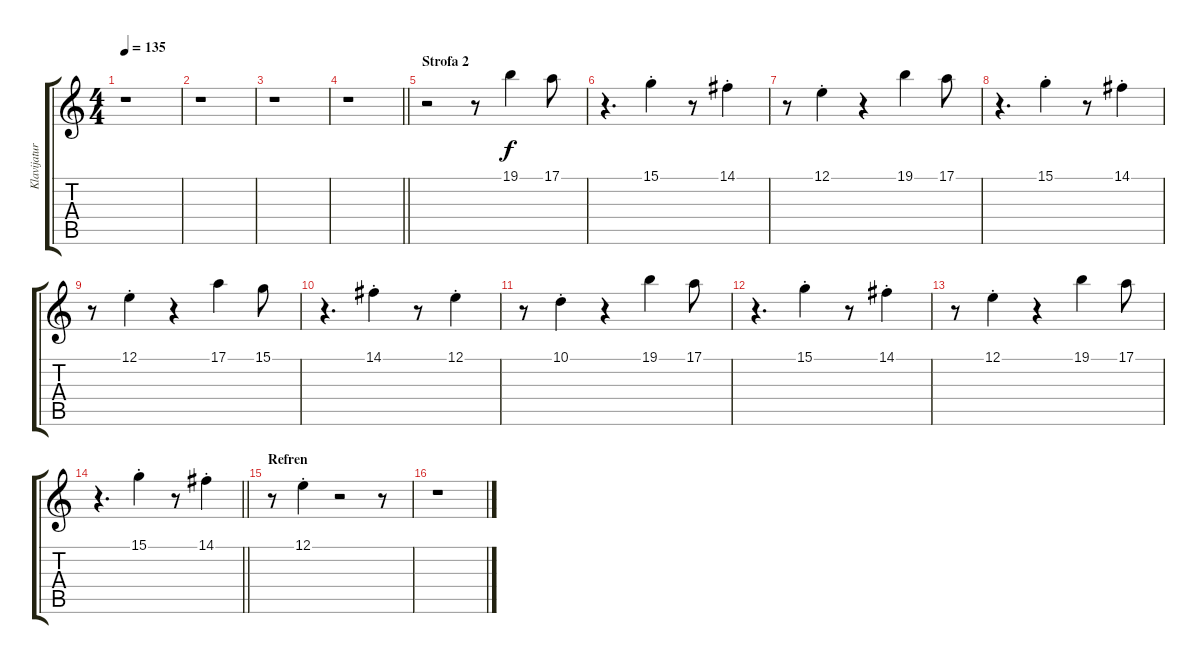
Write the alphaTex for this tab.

\track ("Klavijature 2" "Klavijatur") {instrument choiraahs}
\staff {score tabs}
\tuning (E4 B3 G3 D3 A2 E2) {hide}
\ts (4 4)
\tempo 135
\clef g2
\ks c
r.1{dy f} |
r.1 |
r.1 |
\barLineRight lightlight
r.1 |
\section ("" "Strofa 2")
r.2 r.8 19.1.4 17.1.8 |
r.4{d} 15.1{st}.4 r.8 14.1{st}.4 |
r.8 12.1{st}.4 r.4 19.1.4 17.1.8 |
r.4{d} 15.1{st}.4 r.8 14.1{st}.4 |
r.8 12.1{st}.4 r.4 17.1.4{volume 4} 15.1.8 |
r.4{d} 14.1{st}.4 r.8 12.1{st}.4 |
r.8 10.1{st}.4 r.4 19.1.4{volume 12} 17.1.8 |
r.4{d} 15.1{st}.4 r.8 14.1{st}.4 |
r.8 12.1{st}.4 r.4 19.1.4 17.1.8 |
\barLineRight lightlight
r.4{d} 15.1{st}.4 r.8 14.1{st}.4 |
\section ("" "Refren")
r.8 12.1{st}.4 r.2 r.8 |
r.1
